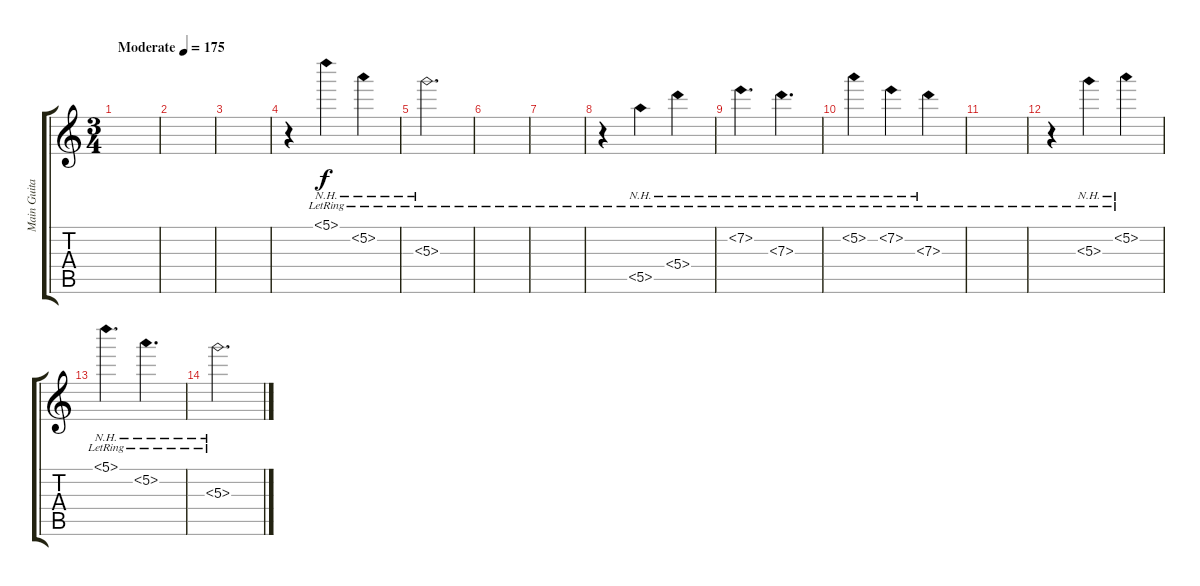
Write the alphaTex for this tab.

\track ("Main Guitar" "Main Guita") {instrument acousticguitarsteel}
\staff {score tabs}
\tuning (D4 A3 G3 D3 A2 D2) {hide}
\ts (3 4)
\tempo (175 "Moderate")
\clef g2
\ks c
|
|
|
r.4 5.1{nh lr}.4 5.2{nh lr}.4 |
5.3{nh lr}.2{d} |
|
|
r.4 5.5{nh lr}.4 5.4{nh lr}.4 |
7.2{nh lr}.4{d} 7.3{nh lr}.4{d} |
5.2{nh lr}.4 7.2{nh lr}.4 7.3{nh lr}.4 |
|
r.4 5.3{nh lr}.4 5.2{nh lr}.4 |
5.1{nh lr}.4{d} 5.2{nh lr}.4{d} |
5.3{nh lr}.2{d}
